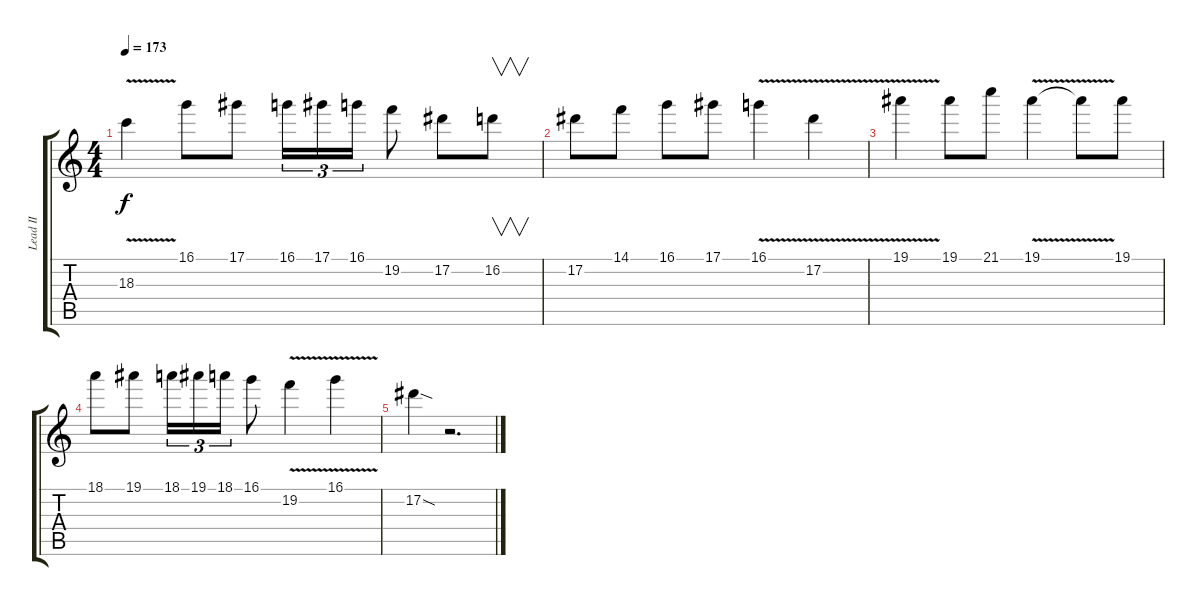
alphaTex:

\track ("Lead II" "Lead II") {instrument overdrivenguitar}
\staff {score tabs}
\tuning (Eb4 Bb3 Gb3 Db3 Ab2 Eb2) {hide}
\ts (4 4)
\tempo 173
\clef g2
\ks c
18.3{v}.4{dy f} 16.1.8 17.1.8 16.1.16{tu (3 2)} 17.1.16{tu (3 2)} 16.1.16{tu (3 2)} 19.2.8 17.2.8 16.2.8{v} |
17.2.8 14.1.8 16.1.8 17.1.8 16.1{v}.4 17.2{v}.4 |
19.1{v}.4 19.1.8 21.1.8 19.1{v}.4 19.1{t}.8 19.1.8 |
18.1.8 19.1.8 18.1.16{tu (3 2)} 19.1.16{tu (3 2)} 18.1.16{tu (3 2)} 16.1.8 19.2{v}.4 16.1{v}.4 |
17.2{sod}.4 r.2{d}
